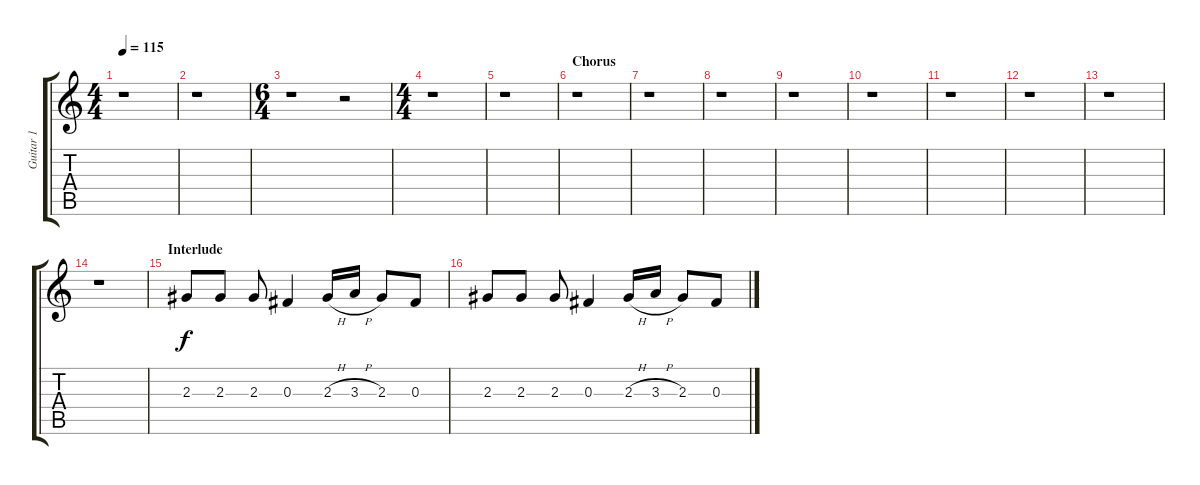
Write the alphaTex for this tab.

\track ("Guitar 1" "Guitar 1") {instrument overdrivenguitar}
\staff {score tabs}
\tuning (Eb4 Bb3 Gb3 Db3 Ab2 Eb2) {hide}
\ts (4 4)
\tempo 115
\clef g2
\ks c
r.1{dy f} |
r.1 |
\ts (6 4)
r.1 r.2 |
\ts (4 4)
r.1 |
r.1 |
\section ("" "Chorus")
r.1 |
r.1 |
r.1 |
r.1 |
r.1 |
r.1 |
r.1 |
r.1 |
r.1 |
\section ("" "Interlude")
2.3.8{volume 13} 2.3.8 2.3.8 0.3.4 2.3{h}.16 3.3{h}.16 2.3.8 0.3.8 |
2.3.8 2.3.8 2.3.8 0.3.4 2.3{h}.16 3.3{h}.16 2.3.8 0.3.8
